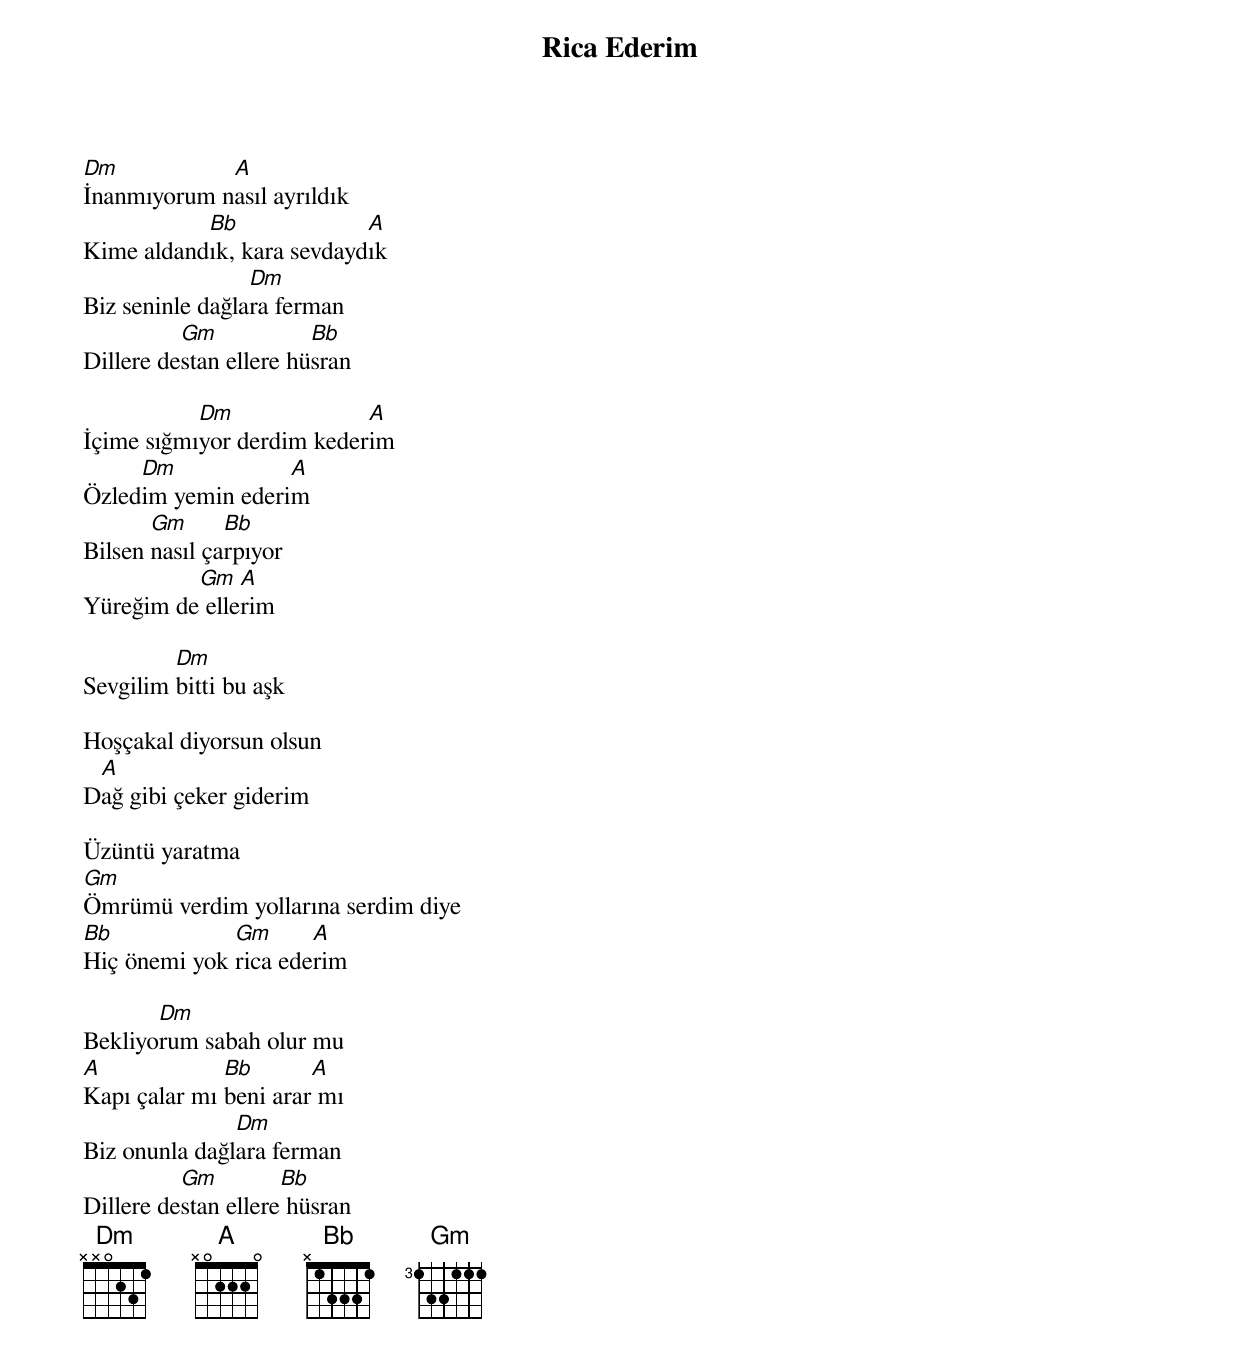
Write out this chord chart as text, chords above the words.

{title: Rica Ederim}
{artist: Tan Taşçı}

Dm           A
İnanmıyorum nasıl ayrıldık
           Bb              A
Kime aldandık, kara sevdaydık
                 Dm
Biz seninle dağlara ferman
          Gm            Bb
Dillere destan ellere hüsran

           Dm              A
İçime sığmıyor derdim kederim
     Dm            A
Özledim yemin ederim
       Gm      Bb
Bilsen nasıl çarpıyor
          Gm   A
Yüreğim de ellerim

         Dm
Sevgilim bitti bu aşk

Hoşçakal diyorsun olsun
 A
Dağ gibi çeker giderim

Üzüntü yaratma
Gm
Ömrümü verdim yollarına serdim diye
Bb            Gm      A
Hiç önemi yok rica ederim

       Dm
Bekliyorum sabah olur mu
A             Bb       A
Kapı çalar mı beni arar mı
               Dm
Biz onunla dağlara ferman
          Gm         Bb
Dillere destan ellere hüsran
